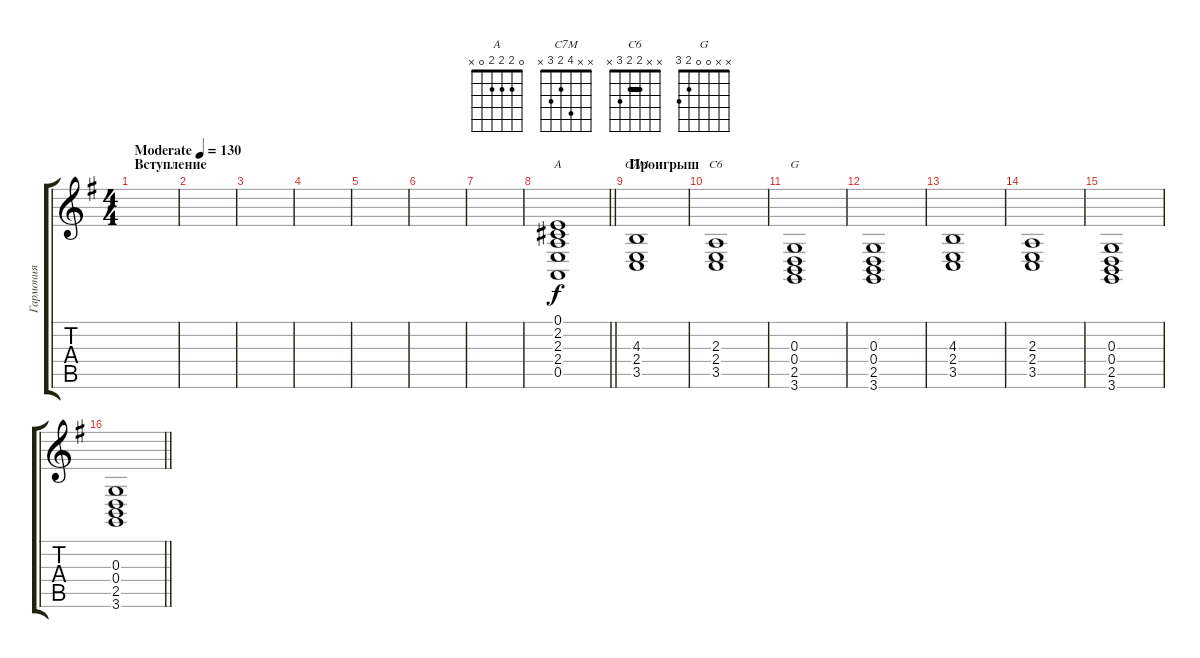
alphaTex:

\track ("Гармония" "Гармония") {instrument orchestralharp}
\staff {score tabs}
\tuning (E4 B3 G3 D3 A2 E2) {hide}
\chord ("A" 0 2 2 2 0 x)
\chord ("C7M" x x 4 2 3 x)
\chord ("C6" x x 2 2 3 x) {barre 2}
\chord ("G" x x 0 0 2 3)
\ts (4 4)
\section ("" "Вступление")
\tempo (130 "Moderate")
\clef g2
\ks eminor
|
|
|
|
|
|
|
\barLineRight lightlight
(0.1 2.2 2.3 2.4 0.5).1{ch "A"} |
\section ("" "Проигрыш")
(4.3 2.4 3.5).1{ch "C7M"} |
(2.3 2.4 3.5).1{ch "C6"} |
(0.3 0.4 2.5 3.6).1{ch "G"} |
(0.3 0.4 2.5 3.6).1 |
(4.3 2.4 3.5).1 |
(2.3 2.4 3.5).1 |
(0.3 0.4 2.5 3.6).1 |
\barLineRight lightlight
(0.3 0.4 2.5 3.6).1
